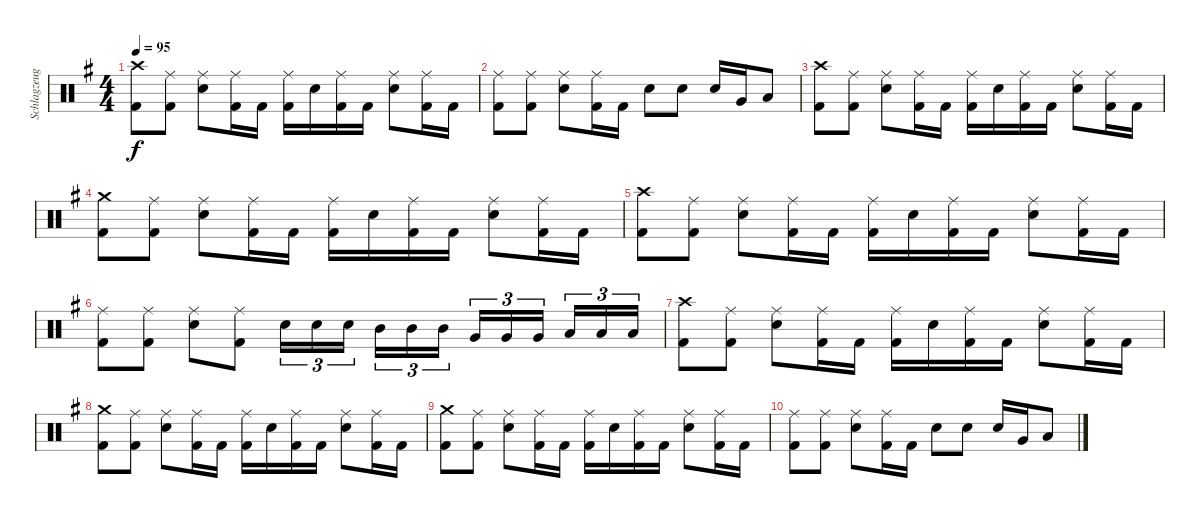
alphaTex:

\track ("Schlagzeug - Rachel" "Schlagzeug") {instrument percussion}
\staff {score}
\articulation defaults
\ts (4 4)
\tempo 95
\clef neutral
\ks g
("Crash high (hit)" "Kick (hit) 2").8{dy f} ("Ride (middle)" "Kick (hit) 2").8 ("Ride (middle)" "Snare (hit) 2").8 ("Ride (middle)" "Kick (hit) 2").16 "Kick (hit) 2".16 ("Ride (middle)" "Kick (hit) 2").16 "Snare (hit) 2".16 ("Ride (middle)" "Kick (hit) 2").16 "Kick (hit) 2".16 ("Ride (middle)" "Snare (hit) 2").8 ("Ride (middle)" "Kick (hit) 2").16 "Kick (hit) 2".16 |
("Ride (middle)" "Kick (hit) 2").8 ("Ride (middle)" "Kick (hit) 2").8 ("Ride (middle)" "Snare (hit) 2").8 ("Ride (middle)" "Kick (hit) 2").16 "Kick (hit) 2".16 "Snare (hit) 2".8 "Snare (hit) 2".8 "Snare (hit) 2".16 "Very Low Tom (hit)".16 "Low Floor Tom (hit)".8 |
("Crash high (hit)" "Kick (hit) 2").8 ("Ride (middle)" "Kick (hit) 2").8 ("Ride (middle)" "Snare (hit) 2").8 ("Ride (middle)" "Kick (hit) 2").16 "Kick (hit) 2".16 ("Ride (middle)" "Kick (hit) 2").16 "Snare (hit) 2".16 ("Ride (middle)" "Kick (hit) 2").16 "Kick (hit) 2".16 ("Ride (middle)" "Snare (hit) 2").8 ("Ride (middle)" "Kick (hit) 2").16 "Kick (hit) 2".16 |
("Crash medium (hit)" "Kick (hit) 2").8 ("Ride (middle)" "Kick (hit) 2").8 ("Ride (middle)" "Snare (hit) 2").8 ("Ride (middle)" "Kick (hit) 2").16 "Kick (hit) 2".16 ("Ride (middle)" "Kick (hit) 2").16 "Snare (hit) 2".16 ("Ride (middle)" "Kick (hit) 2").16 "Kick (hit) 2".16 ("Ride (middle)" "Snare (hit) 2").8 ("Ride (middle)" "Kick (hit) 2").16 "Kick (hit) 2".16 |
("Crash high (hit)" "Kick (hit) 2").8 ("Ride (middle)" "Kick (hit) 2").8 ("Ride (middle)" "Snare (hit) 2").8 ("Ride (middle)" "Kick (hit) 2").16 "Kick (hit) 2".16 ("Ride (middle)" "Kick (hit) 2").16 "Snare (hit) 2".16 ("Ride (middle)" "Kick (hit) 2").16 "Kick (hit) 2".16 ("Ride (middle)" "Snare (hit) 2").8 ("Ride (middle)" "Kick (hit) 2").16 "Kick (hit) 2".16 |
("Ride (middle)" "Kick (hit) 2").8 ("Ride (middle)" "Kick (hit) 2").8 ("Ride (middle)" "Snare (hit) 2").8 ("Ride (middle)" "Kick (hit) 2").8 "Snare (hit) 2".16{tu (3 2)} "Snare (hit) 2".16{tu (3 2)} "Snare (hit) 2".16{tu (3 2) beam splitsecondary} "Mid Tom (hit)".16{tu (3 2)} "Mid Tom (hit)".16{tu (3 2)} "Mid Tom (hit)".16{tu (3 2)} "Very Low Tom (hit)".16{tu (3 2)} "Very Low Tom (hit)".16{tu (3 2)} "Very Low Tom (hit)".16{tu (3 2) beam splitsecondary} "Low Floor Tom (hit)".16{tu (3 2)} "Low Floor Tom (hit)".16{tu (3 2)} "Low Floor Tom (hit)".16{tu (3 2)} |
("Crash high (hit)" "Kick (hit) 2").8 ("Ride (middle)" "Kick (hit) 2").8 ("Ride (middle)" "Snare (hit) 2").8 ("Ride (middle)" "Kick (hit) 2").16 "Kick (hit) 2".16 ("Ride (middle)" "Kick (hit) 2").16 "Snare (hit) 2".16 ("Ride (middle)" "Kick (hit) 2").16 "Kick (hit) 2".16 ("Ride (middle)" "Snare (hit) 2").8 ("Ride (middle)" "Kick (hit) 2").16 "Kick (hit) 2".16 |
("Crash medium (hit)" "Kick (hit) 2").8 ("Ride (middle)" "Kick (hit) 2").8 ("Ride (middle)" "Snare (hit) 2").8 ("Ride (middle)" "Kick (hit) 2").16 "Kick (hit) 2".16 ("Ride (middle)" "Kick (hit) 2").16 "Snare (hit) 2".16 ("Ride (middle)" "Kick (hit) 2").16 "Kick (hit) 2".16 ("Ride (middle)" "Snare (hit) 2").8 ("Ride (middle)" "Kick (hit) 2").16 "Kick (hit) 2".16 |
("Crash medium (hit)" "Kick (hit) 2").8 ("Ride (middle)" "Kick (hit) 2").8 ("Ride (middle)" "Snare (hit) 2").8 ("Ride (middle)" "Kick (hit) 2").16 "Kick (hit) 2".16 ("Ride (middle)" "Kick (hit) 2").16 "Snare (hit) 2".16 ("Ride (middle)" "Kick (hit) 2").16 "Kick (hit) 2".16 ("Ride (middle)" "Snare (hit) 2").8 ("Ride (middle)" "Kick (hit) 2").16 "Kick (hit) 2".16 |
("Ride (middle)" "Kick (hit) 2").8 ("Ride (middle)" "Kick (hit) 2").8 ("Ride (middle)" "Snare (hit) 2").8 ("Ride (middle)" "Kick (hit) 2").16 "Kick (hit) 2".16 "Snare (hit) 2".8 "Snare (hit) 2".8 "Snare (hit) 2".16 "Very Low Tom (hit)".16 "Low Floor Tom (hit)".8
